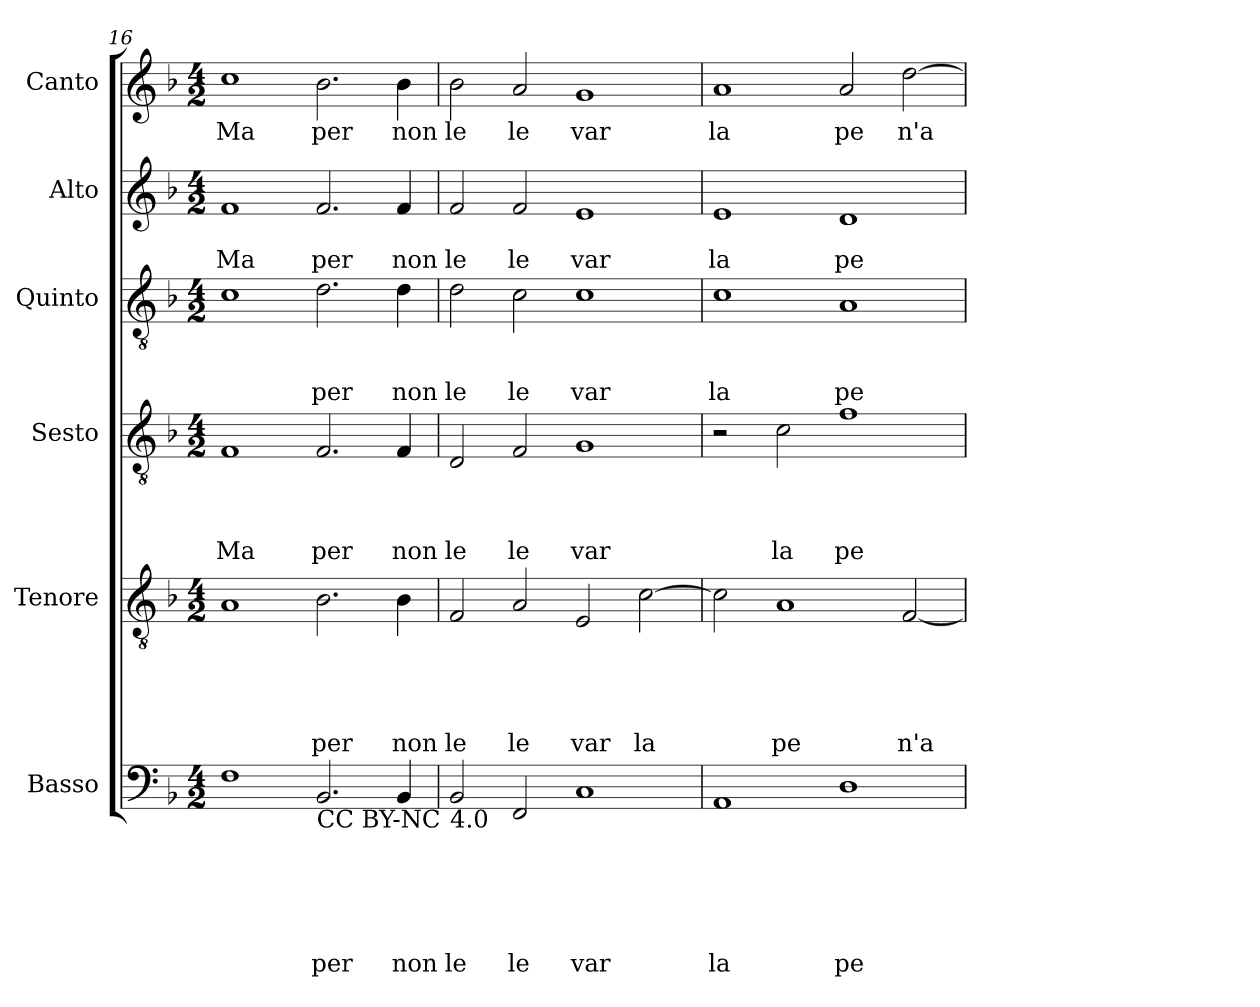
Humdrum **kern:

**kern	**text	**text	**text	**text	**text	**text	**kern	**text	**text	**text	**text	**text	**kern	**text	**text	**text	**text	**kern	**text	**text	**text	**kern	**text	**text	**kern	**text
*part6	*part6	*part6	*part6	*part6	*part6	*part6	*part5	*part5	*part5	*part5	*part5	*part5	*part4	*part4	*part4	*part4	*part4	*part3	*part3	*part3	*part3	*part2	*part2	*part2	*part1	*part1
*staff6	*staff6	*staff6	*staff6	*staff6	*staff6	*staff6	*staff5	*staff5	*staff5	*staff5	*staff5	*staff5	*staff4	*staff4	*staff4	*staff4	*staff4	*staff3	*staff3	*staff3	*staff3	*staff2	*staff2	*staff2	*staff1	*staff1
*I"Basso	*	*	*	*	*	*	*I"Tenore	*	*	*	*	*	*I"Sesto	*	*	*	*	*I"Quinto	*	*	*	*I"Alto	*	*	*I"Canto	*
*clefF4	*	*	*	*	*	*	*clefGv2	*	*	*	*	*	*clefGv2	*	*	*	*	*clefGv2	*	*	*	*clefG2	*	*	*clefG2	*
*k[b-]	*	*	*	*	*	*	*k[b-]	*	*	*	*	*	*k[b-]	*	*	*	*	*k[b-]	*	*	*	*k[b-]	*	*	*k[b-]	*
*F:	*	*	*	*	*	*	*F:	*	*	*	*	*	*F:	*	*	*	*	*F:	*	*	*	*F:	*	*	*F:	*
*M4/2	*	*	*	*	*	*	*M4/2	*	*	*	*	*	*M4/2	*	*	*	*	*M4/2	*	*	*	*M4/2	*	*	*M4/2	*
=16	=16	=16	=16	=16	=16	=16	=16	=16	=16	=16	=16	=16	=16	=16	=16	=16	=16	=16	=16	=16	=16	=16	=16	=16	=16	=16
!	!	!	!	!	!	!	!	!	!	!	!	!	!	!	!	!	!LO:LY:b	!	!	!	!	!	!	!LO:LY:b	!	!LO:LY:b
1F	.	.	.	.	.	.	1A	.	.	.	.	.	1F	.	.	.	Ma	1c	.	.	.	1f	.	Ma	1cc	Ma
!LO:TX:b:t=CC BY-NC	!	!	!	!	!	!	!	!	!	!	!	!	!	!	!	!	!	!	!	!	!	!	!	!	!	!
!	!	!	!	!	!	!LO:LY:b	!	!	!	!	!	!LO:LY:b	!	!	!	!	!LO:LY:b	!	!	!	!LO:LY:b	!	!	!LO:LY:b	!	!LO:LY:b
2.BB-/	.	.	.	.	.	per	2.B-\	.	.	.	.	per	2.F/	.	.	.	per	2.d\	.	.	per	2.f/	.	per	2.b-\	per
!	!	!	!	!	!	!LO:LY:b	!	!	!	!	!	!LO:LY:b	!	!	!	!	!LO:LY:b	!	!	!	!LO:LY:b	!	!	!LO:LY:b	!	!LO:LY:b
4BB-/	.	.	.	.	.	non	4B-\	.	.	.	.	non	4F/	.	.	.	non	4d\	.	.	non	4f/	.	non	4b-\	non
=17	=17	=17	=17	=17	=17	=17	=17	=17	=17	=17	=17	=17	=17	=17	=17	=17	=17	=17	=17	=17	=17	=17	=17	=17	=17	=17
!LO:TX:b:t=4.0	!	!	!	!	!	!	!	!	!	!	!	!	!	!	!	!	!	!	!	!	!	!	!	!	!	!
!	!	!	!	!	!	!LO:LY:b	!	!	!	!	!	!LO:LY:b	!	!	!	!	!LO:LY:b	!	!	!	!LO:LY:b	!	!	!LO:LY:b	!	!LO:LY:b
2BB-/	.	.	.	.	.	le	2F/	.	.	.	.	le	2D/	.	.	.	le	2d\	.	.	le	2f/	.	le	2b-\	le
!	!	!	!	!	!	!LO:LY:b	!	!	!	!	!	!LO:LY:b	!	!	!	!	!LO:LY:b	!	!	!	!LO:LY:b	!	!	!LO:LY:b	!	!LO:LY:b
2FF/	.	.	.	.	.	le	2A/	.	.	.	.	le	2F/	.	.	.	le	2c\	.	.	le	2f/	.	le	2a/	le
!	!	!	!	!	!	!LO:LY:b	!	!	!	!	!	!LO:LY:b	!	!	!	!	!LO:LY:b	!	!	!	!LO:LY:b	!	!	!LO:LY:b	!	!LO:LY:b
1C	.	.	.	.	.	var	2E/	.	.	.	.	var	1G	.	.	.	var	1c	.	.	var	1e	.	var	1g	var
!	!	!	!	!	!	!	!	!	!	!	!	!LO:LY:b	!	!	!	!	!	!	!	!	!	!	!	!	!	!
.	.	.	.	.	.	.	[>2c\	.	.	.	.	la	.	.	.	.	.	.	.	.	.	.	.	.	.	.
!!LO:PB:g=z
=18	=18	=18	=18	=18	=18	=18	=18	=18	=18	=18	=18	=18	=18	=18	=18	=18	=18	=18	=18	=18	=18	=18	=18	=18	=18	=18
!	!	!	!	!	!	!LO:LY:b	!	!	!	!	!	!	!	!	!	!	!	!	!	!	!LO:LY:b	!	!	!LO:LY:b	!	!LO:LY:b
1AA	.	.	.	.	.	la	2c\]	.	.	.	.	.	2r	.	.	.	.	1c	.	.	la	1e	.	la	1a	la
!	!	!	!	!	!	!	!	!	!	!	!	!LO:LY:b	!	!	!	!	!LO:LY:b	!	!	!	!	!	!	!	!	!
.	.	.	.	.	.	.	1A	.	.	.	.	pe	2c\	.	.	.	la	.	.	.	.	.	.	.	.	.
!	!	!	!	!	!	!LO:LY:b	!	!	!	!	!	!	!	!	!	!	!LO:LY:b	!	!	!	!LO:LY:b	!	!	!LO:LY:b	!	!LO:LY:b
1D	.	.	.	.	.	pe	.	.	.	.	.	.	1f	.	.	.	pe	1A	.	.	pe	1d	.	pe-	2a/	pe
!	!	!	!	!	!	!	!	!	!	!	!	!LO:LY:b	!	!	!	!	!	!	!	!	!	!	!	!	!	!LO:LY:b
.	.	.	.	.	.	.	[<2F/	.	.	.	.	n'a	.	.	.	.	.	.	.	.	.	.	.	.	[>2dd\	n'a
=	=	=	=	=	=	=	=	=	=	=	=	=	=	=	=	=	=	=	=	=	=	=	=	=	=	=
*-	*-	*-	*-	*-	*-	*-	*-	*-	*-	*-	*-	*-	*-	*-	*-	*-	*-	*-	*-	*-	*-	*-	*-	*-	*-	*-
